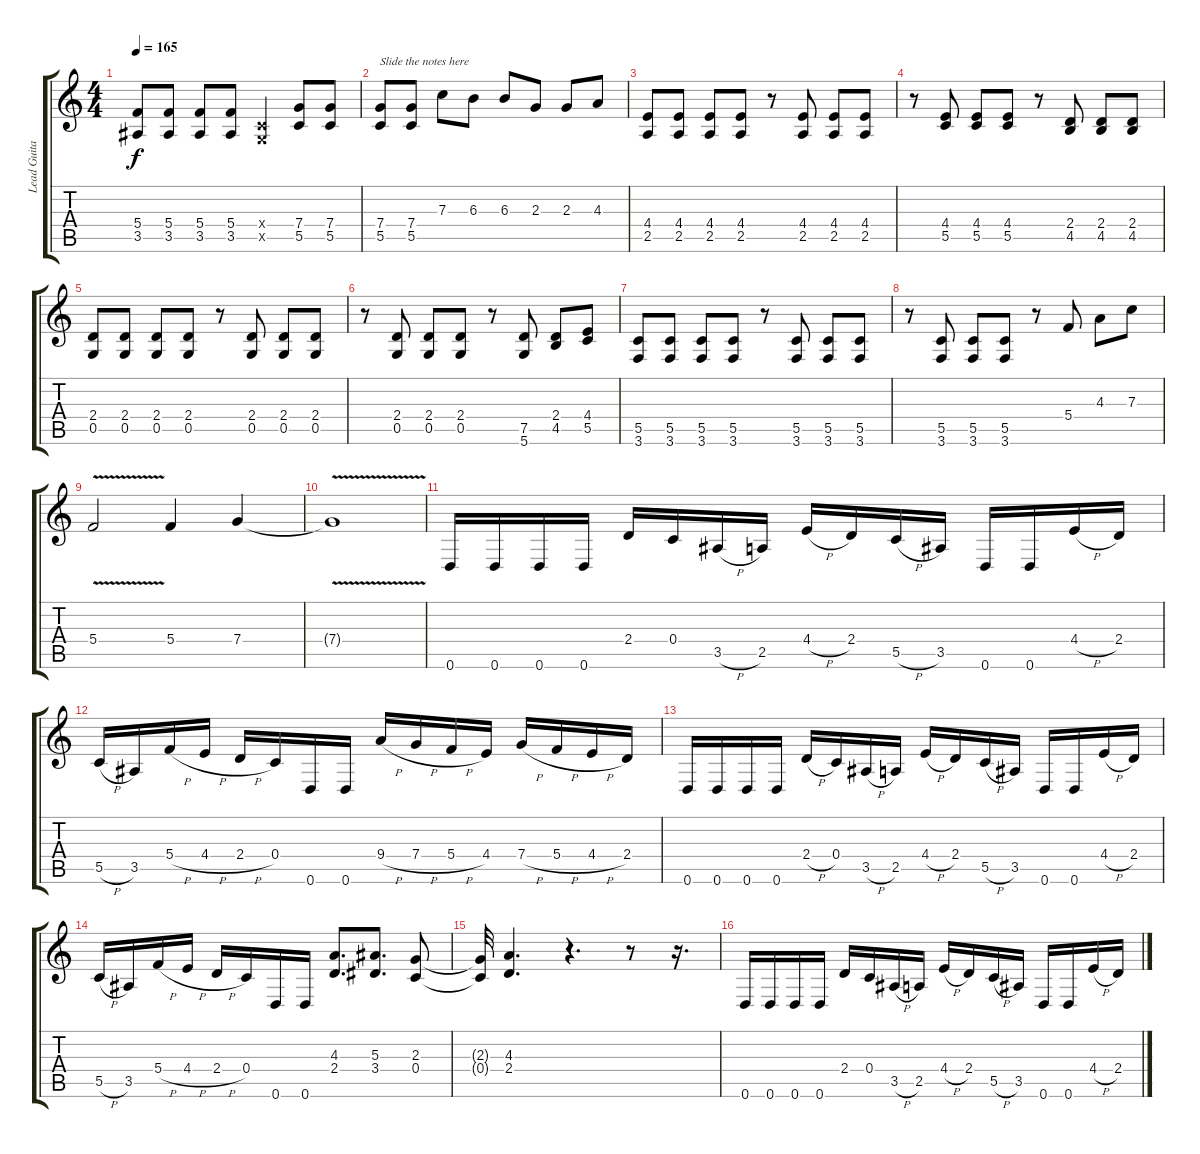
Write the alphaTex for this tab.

\track ("Lead Guitar" "Lead Guita") {instrument distortionguitar}
\staff {score tabs}
\tuning (D4 A3 F3 C3 G2 D2) {hide}
\ts (4 4)
\tempo 165
\clef g2
\ks c
(5.4 3.5).8{dy f} (5.4 3.5).8 (5.4 3.5).8 (5.4 3.5).8 (0.4{x} 0.5{x}).4 (7.4 5.5).8 (7.4 5.5).8 |
(7.4 5.5).8{txt "Slide the notes here"} (7.4 5.5).8 7.3.8 6.3.8 6.3.8 2.3.8 2.3.8 4.3.8 |
(4.4 2.5).8 (4.4 2.5).8 (4.4 2.5).8 (4.4 2.5).8 r.8 (4.4 2.5).8 (4.4 2.5).8 (4.4 2.5).8 |
r.8 (4.4 5.5).8 (4.4 5.5).8 (4.4 5.5).8 r.8 (2.4 4.5).8 (2.4 4.5).8 (2.4 4.5).8 |
(2.4 0.5).8 (2.4 0.5).8 (2.4 0.5).8 (2.4 0.5).8 r.8 (2.4 0.5).8 (2.4 0.5).8 (2.4 0.5).8 |
r.8 (2.4 0.5).8 (2.4 0.5).8 (2.4 0.5).8 r.8 (7.5 5.6).8 (2.4 4.5).8 (4.4 5.5).8 |
(5.5 3.6).8 (5.5 3.6).8 (5.5 3.6).8 (5.5 3.6).8 r.8 (5.5 3.6).8 (5.5 3.6).8 (5.5 3.6).8 |
r.8 (5.5 3.6).8 (5.5 3.6).8 (5.5 3.6).8 r.8 5.4.8 4.3.8 7.3.8 |
5.4{v}.2 5.4.4 7.4.4 |
7.4{v t}.1 |
0.6.16 0.6.16 0.6.16 0.6.16 2.4.16 0.4.16 3.5{h}.16 2.5.16 4.4{h}.16 2.4.16 5.5{h}.16 3.5.16 0.6.16 0.6.16 4.4{h}.16 2.4.16 |
5.5{h}.16 3.5.16 5.4{h}.16 4.4{h}.16 2.4{h}.16 0.4.16 0.6.16 0.6.16 9.4{h}.16 7.4{h}.16 5.4{h}.16 4.4.16 7.4{h}.16 5.4{h}.16 4.4{h}.16 2.4.16 |
0.6.16 0.6.16 0.6.16 0.6.16 2.4{h}.16 0.4.16 3.5{h}.16 2.5.16 4.4{h}.16 2.4.16 5.5{h}.16 3.5.16 0.6.16 0.6.16 4.4{h}.16 2.4.16 |
5.5{h}.16 3.5.16 5.4{h}.16 4.4{h}.16 2.4{h}.16 0.4.16 0.6.16 0.6.16 (4.3 2.4).8{d} (5.3 3.4).8{d} (2.3 0.4).8 |
(2.3{t} 0.4{t}).32 (4.3 2.4).4{d} r.4{d} r.8 r.16{d} |
0.6.16 0.6.16 0.6.16 0.6.16 2.4.16 0.4.16 3.5{h}.16 2.5.16 4.4{h}.16 2.4.16 5.5{h}.16 3.5.16 0.6.16 0.6.16 4.4{h}.16 2.4.16
